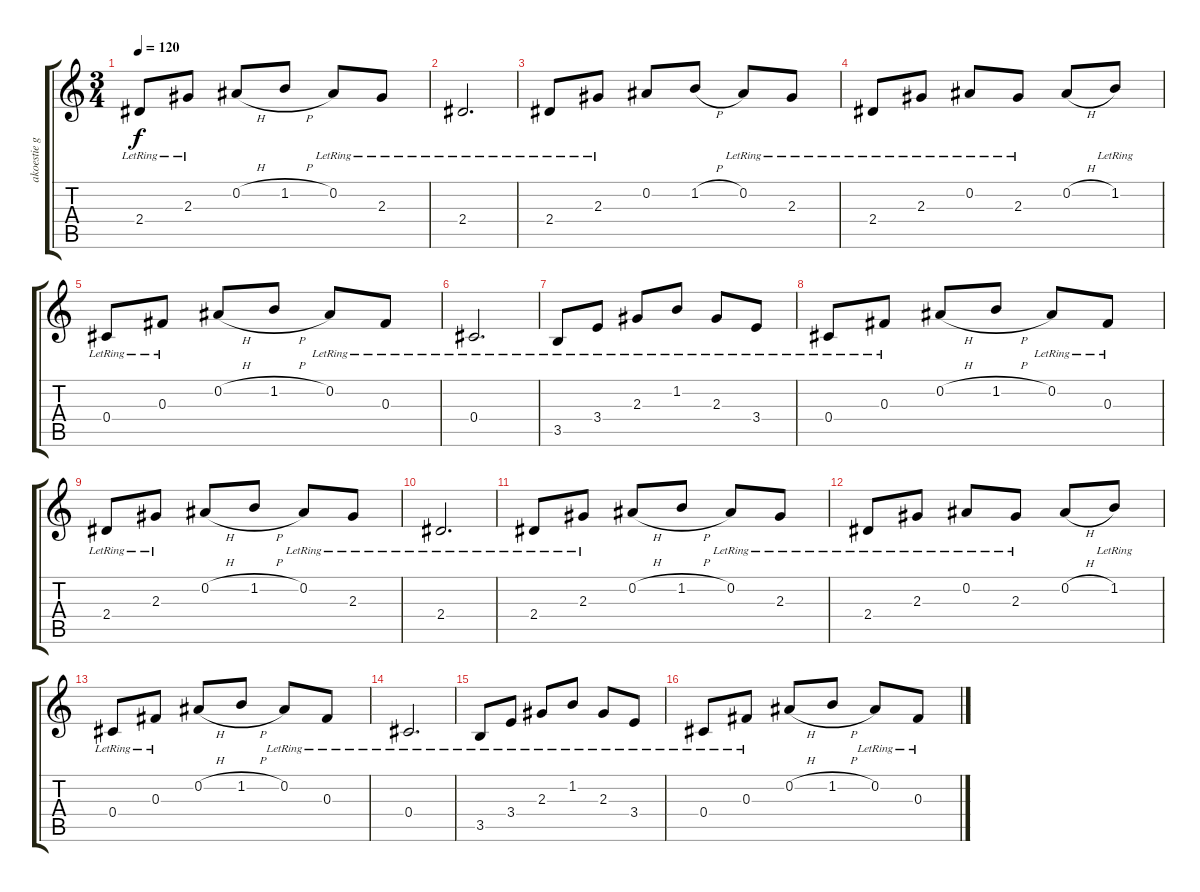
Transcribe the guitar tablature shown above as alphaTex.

\track ("akoestie guitar" "akoestie g") {instrument acousticguitarsteel}
\staff {score tabs}
\tuning (Eb4 Bb3 Gb3 Db3 Ab2 Eb2) {hide}
\ts (3 4)
\tempo 120
\clef g2
\ks c
2.4{lr}.8{dy f} 2.3{lr}.8 0.2{h}.8 1.2{h}.8 0.2{lr}.8 2.3{lr}.8 |
2.4{lr}.2{d} |
2.4{lr}.8 2.3{lr}.8 0.2.8 1.2{h}.8 0.2{lr}.8 2.3{lr}.8 |
2.4{lr}.8 2.3{lr}.8 0.2{lr}.8 2.3{lr}.8 0.2{h}.8 1.2{lr}.8 |
0.4{lr}.8 0.3{lr}.8 0.2{h}.8 1.2{h}.8 0.2{lr}.8 0.3{lr}.8 |
0.4{lr}.2{d} |
3.5{lr}.8 3.4{lr}.8 2.3{lr}.8 1.2{lr}.8 2.3{lr}.8 3.4{lr}.8 |
0.4{lr}.8 0.3{lr}.8 0.2{h}.8 1.2{h}.8 0.2{lr}.8 0.3{lr}.8 |
2.4{lr}.8 2.3{lr}.8 0.2{h}.8 1.2{h}.8 0.2{lr}.8 2.3{lr}.8 |
2.4{lr}.2{d} |
2.4{lr}.8 2.3{lr}.8 0.2{h}.8 1.2{h}.8 0.2{lr}.8 2.3{lr}.8 |
2.4{lr}.8 2.3{lr}.8 0.2{lr}.8 2.3{lr}.8 0.2{h}.8 1.2{lr}.8 |
0.4{lr}.8 0.3{lr}.8 0.2{h}.8 1.2{h}.8 0.2{lr}.8 0.3{lr}.8 |
0.4{lr}.2{d} |
3.5{lr}.8 3.4{lr}.8 2.3{lr}.8 1.2{lr}.8 2.3{lr}.8 3.4{lr}.8 |
0.4{lr}.8 0.3{lr}.8 0.2{h}.8 1.2{h}.8 0.2{lr}.8 0.3{lr}.8
